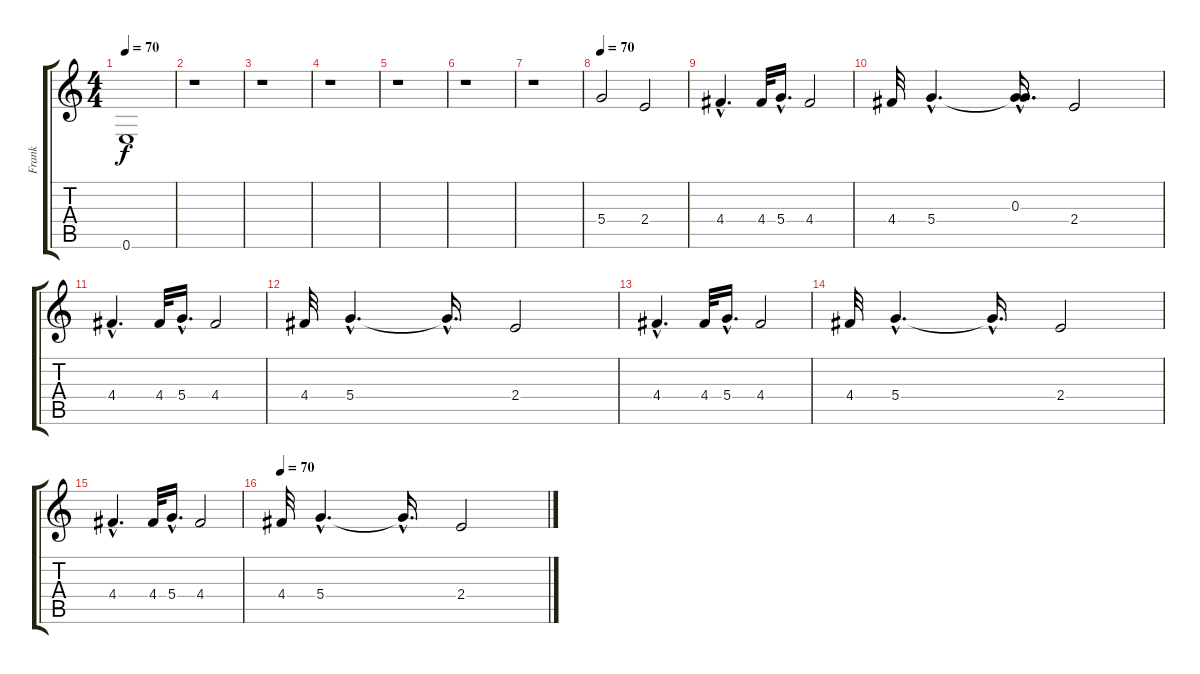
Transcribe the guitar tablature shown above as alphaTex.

\track ("Frank" "Frank") {instrument overdrivenguitar}
\staff {score tabs}
\tuning (E4 B3 G3 D3 A2 E2) {hide}
\ts (4 4)
\tempo 70
\clef g2
\ks c
0.6{t}.1{dy f} |
r.1 |
r.1 |
r.1 |
r.1 |
r.1 |
r.1 |
\tempo 70
5.4.2{balance 4} 2.4.2 |
4.4{hac}.4{d} 4.4.32 5.4{hac}.16{d} 4.4.2 |
4.4.32 5.4{hac}.4{d} (0.3{hac} 5.4{hac t}).16{d} 2.4.2 |
4.4{hac}.4{d} 4.4.32 5.4{hac}.16{d} 4.4.2 |
4.4.32 5.4{hac}.4{d} 5.4{hac t}.16{d} 2.4.2 |
4.4{hac}.4{d} 4.4.32 5.4{hac}.16{d} 4.4.2 |
4.4.32 5.4{hac}.4{d} 5.4{hac t}.16{d} 2.4.2 |
4.4{hac}.4{d} 4.4.32 5.4{hac}.16{d} 4.4.2 |
\tempo 70
4.4.32 5.4{hac}.4{d} 5.4{hac t}.16{d} 2.4.2
